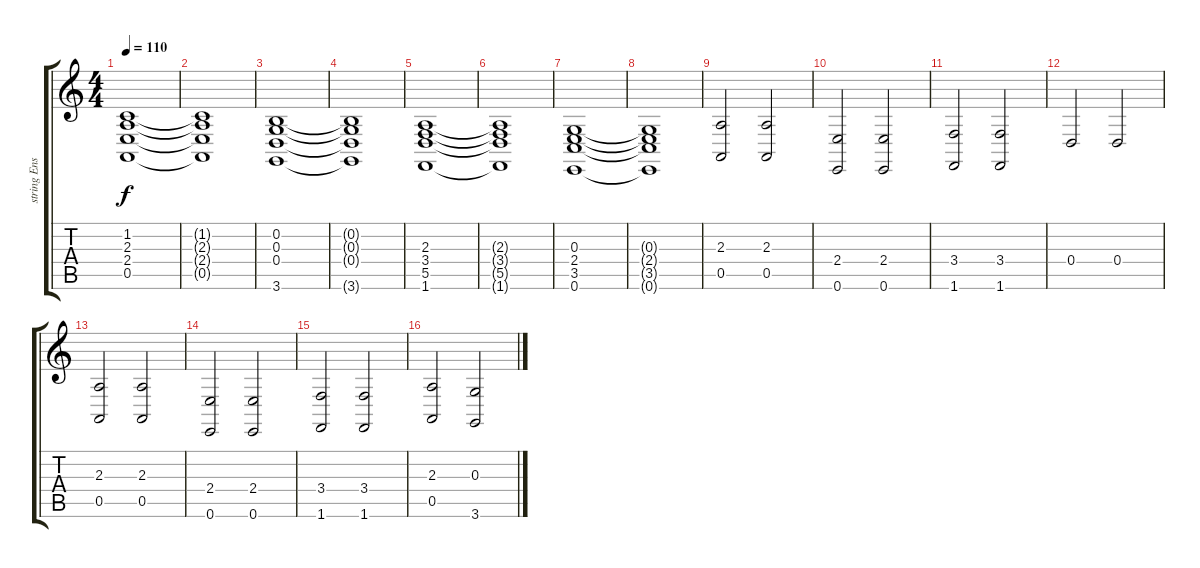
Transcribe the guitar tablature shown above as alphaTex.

\track ("string Ensemble" "string Ens") {instrument stringensemble2}
\staff {score tabs}
\tuning (E4 B3 G3 D3 A2 E2) {hide}
\ts (4 4)
\tempo 110
\clef g2
\ks c
(1.2 2.3 2.4 0.5).1{dy f} |
(1.2{t} 2.3{t} 2.4{t} 0.5{t}).1 |
(0.2 0.3 0.4 3.6).1 |
(0.2{t} 0.3{t} 0.4{t} 3.6{t}).1 |
(2.3 3.4 5.5 1.6).1 |
(2.3{t} 3.4{t} 5.5{t} 1.6{t}).1 |
(0.3 2.4 3.5 0.6).1 |
(0.3{t} 2.4{t} 3.5{t} 0.6{t}).1 |
(2.3 0.5).2 (2.3 0.5).2 |
(2.4 0.6).2 (2.4 0.6).2 |
(3.4 1.6).2 (3.4 1.6).2 |
0.4.2 0.4.2 |
(2.3 0.5).2 (2.3 0.5).2 |
(2.4 0.6).2 (2.4 0.6).2 |
(3.4 1.6).2 (3.4 1.6).2 |
(2.3 0.5).2 (0.3 3.6).2
